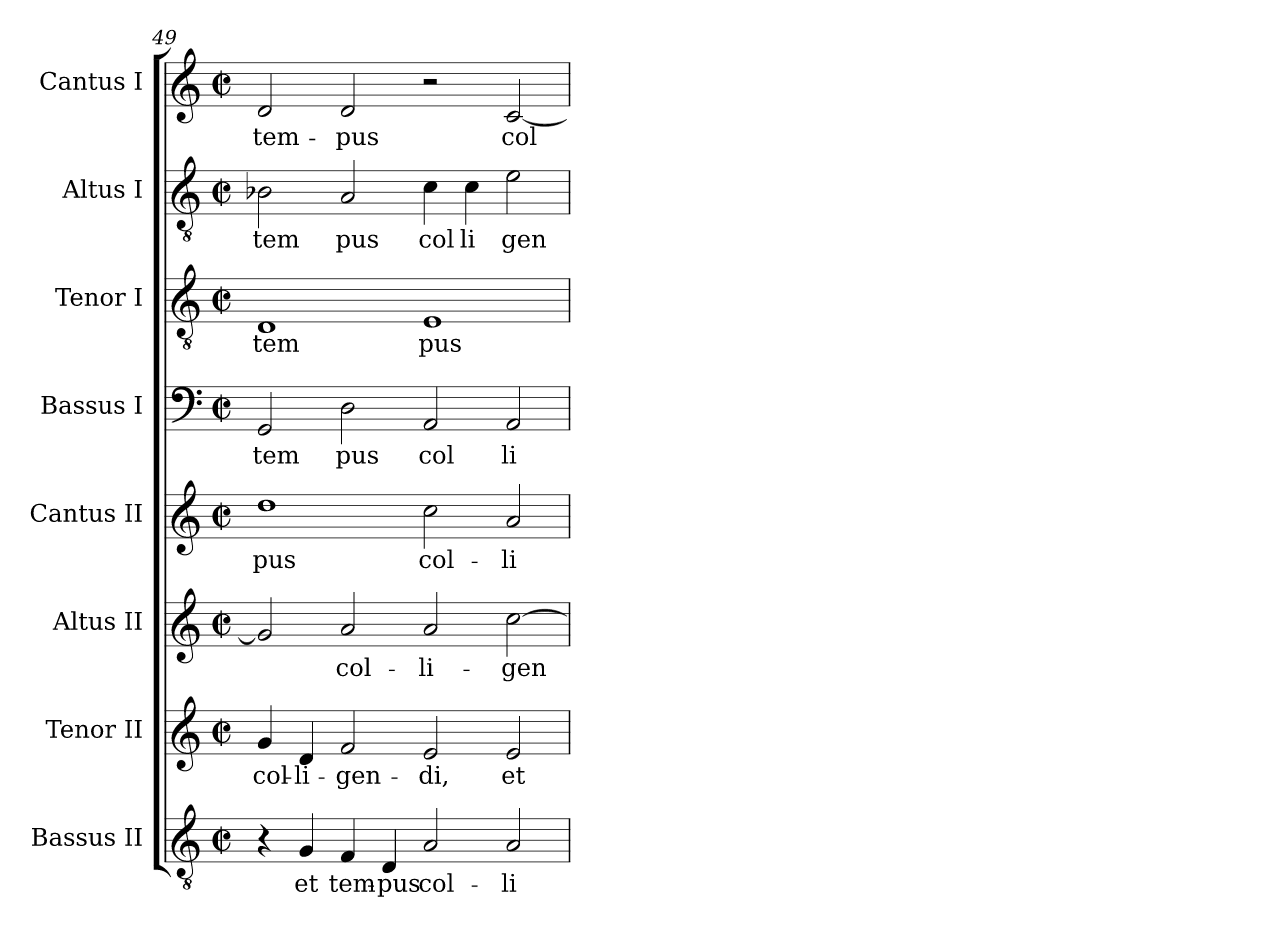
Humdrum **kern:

**kern	**text	**kern	**text	**kern	**text	**kern	**text	**kern	**text	**kern	**text	**kern	**text	**kern	**text
*part8	*part8	*part7	*part7	*part6	*part6	*part5	*part5	*part4	*part4	*part3	*part3	*part2	*part2	*part1	*part1
*staff8	*staff8	*staff7	*staff7	*staff6	*staff6	*staff5	*staff5	*staff4	*staff4	*staff3	*staff3	*staff2	*staff2	*staff1	*staff1
*I"Bassus II	*	*I"Tenor II	*	*I"Altus II	*	*I"Cantus II	*	*I"Bassus I	*	*I"Tenor I	*	*I"Altus I	*	*I"Cantus I	*
*clefGv2	*	*clefG2	*	*clefG2	*	*clefG2	*	*clefF4	*	*clefGv2	*	*clefGv2	*	*clefG2	*
*	*	*	*	*	*	*k[]	*	*	*	*	*	*	*	*	*
*	*	*	*	*	*	*C:	*	*	*	*	*	*	*	*	*
*M2/2	*	*M2/2	*	*M2/2	*	*M2/2	*	*M2/2	*	*M2/2	*	*M2/2	*	*M2/2	*
*met(c|)	*	*met(c|)	*	*met(c|)	*	*met(c|)	*	*met(c|)	*	*met(c|)	*	*met(c|)	*	*met(c|)	*
=49	=49	=49	=49	=49	=49	=49	=49	=49	=49	=49	=49	=49	=49	=49	=49
!	!	!	!LO:LY:b:cj	!	!	!	!LO:LY:b:cj	!	!LO:LY:b:cj	!	!LO:LY:b:cj	!	!LO:LY:b:cj	!	!LO:LY:b:cj
4r	.	4g/	col-	2g/]	.	1dd	-pus	2GG/	tem	1D	tem	2B-X\	tem	2d/	tem-
!	!LO:LY:b:cj	!	!LO:LY:b:cj	!	!	!	!	!	!	!	!	!	!	!	!
4G/	et	4d/	-li-	.	.	.	.	.	.	.	.	.	.	.	.
!	!LO:LY:b:cj	!	!LO:LY:b:cj	!	!LO:LY:b:cj	!	!	!	!LO:LY:b:cj	!	!	!	!LO:LY:b:cj	!	!LO:LY:b:cj
4F/	tem-	2f/	-gen-	2a/	col-	.	.	2D\	pus	.	.	2A/	pus	2d/	-pus
!	!LO:LY:b:cj	!	!	!	!	!	!	!	!	!	!	!	!	!	!
4D/	-pus	.	.	.	.	.	.	.	.	.	.	.	.	.	.
!	!LO:LY:b:cj	!	!LO:LY:b:cj	!	!LO:LY:b:cj	!	!LO:LY:b:cj	!	!LO:LY:b:cj	!	!LO:LY:b:cj	!	!LO:LY:b:cj	!	!
2A/	col-	2e/	-di,	2a/	-li-	2cc\	col-	2AA/	col	1E	pus	4c\	col	2r	.
!	!	!	!	!	!	!	!	!	!	!	!	!	!LO:LY:b:cj	!	!
.	.	.	.	.	.	.	.	.	.	.	.	4c\	li	.	.
!	!LO:LY:b:cj	!	!LO:LY:b:cj	!	!LO:LY:b	!	!LO:LY:b:cj	!	!LO:LY:b:cj	!	!	!	!LO:LY:b:cj	!	!LO:LY:b
2A/	-li-	2e/	et	[>2cc\	-gen-	2a/	-li-	2AA/	li	.	.	2e\	gen	[<2c/	col-
=	=	=	=	=	=	=	=	=	=	=	=	=	=	=	=
*-	*-	*-	*-	*-	*-	*-	*-	*-	*-	*-	*-	*-	*-	*-	*-
